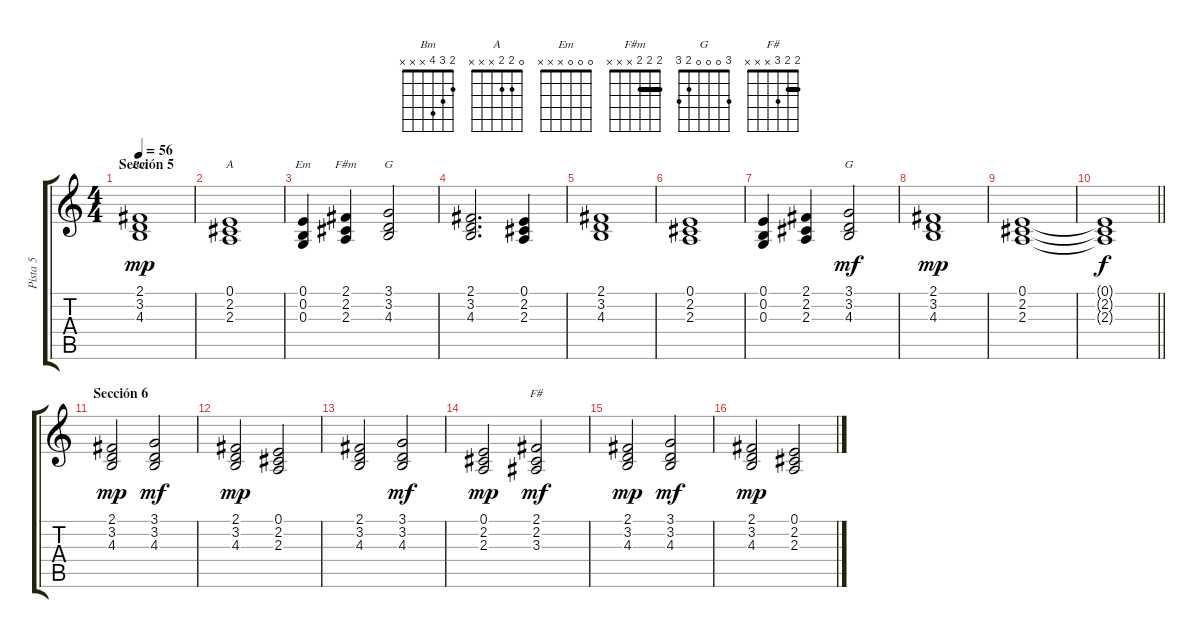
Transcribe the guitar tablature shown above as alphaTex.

\track ("Pista 5" "Pista 5") {instrument reedorgan}
\staff {score tabs}
\tuning (E4 B3 G3 D3 A2 E2) {hide}
\chord ("Bm" 2 3 4 x x x)
\chord ("A" 0 2 2 x x x)
\chord ("Em" 0 0 0 x x x)
\chord ("F#m" 2 2 2 x x x) {barre 2}
\chord ("G" 3 0 0 x x x)
\chord ("G" 3 0 0 0 2 3)
\chord ("F#" 2 2 3 x x x) {barre 2}
\ts (4 4)
\section ("" "Sección 5")
\tempo 56
\clef g2
\ks c
(2.1 3.2 4.3).1{ch "Bm" dy mp} |
(0.1 2.2 2.3).1{ch "A"} |
(0.1 0.2 0.3).4{ch "Em"} (2.1 2.2 2.3).4{ch "F#m"} (3.1 3.2 4.3).2{ch "G"} |
(2.1 3.2 4.3).2{d} (0.1 2.2 2.3).4 |
(2.1 3.2 4.3).1 |
(0.1 2.2 2.3).1 |
(0.1 0.2 0.3).4 (2.1 2.2 2.3).4 (3.1 3.2 4.3).2{ch "G" dy mf} |
(2.1 3.2 4.3).1{dy mp} |
(0.1 2.2 2.3).1 |
\barLineRight lightlight
(0.1{t} 2.2{t} 2.3{t}).1{dy f} |
\section ("" "Sección 6")
(2.1 3.2 4.3).2{dy mp} (3.1 3.2 4.3).2{dy mf} |
(2.1 3.2 4.3).2{dy mp} (0.1 2.2 2.3).2 |
(2.1 3.2 4.3).2 (3.1 3.2 4.3).2{dy mf} |
(0.1 2.2 2.3).2{dy mp} (2.1 2.2 3.3).2{ch "F#" dy mf} |
(2.1 3.2 4.3).2{dy mp} (3.1 3.2 4.3).2{dy mf} |
(2.1 3.2 4.3).2{dy mp} (0.1 2.2 2.3).2
